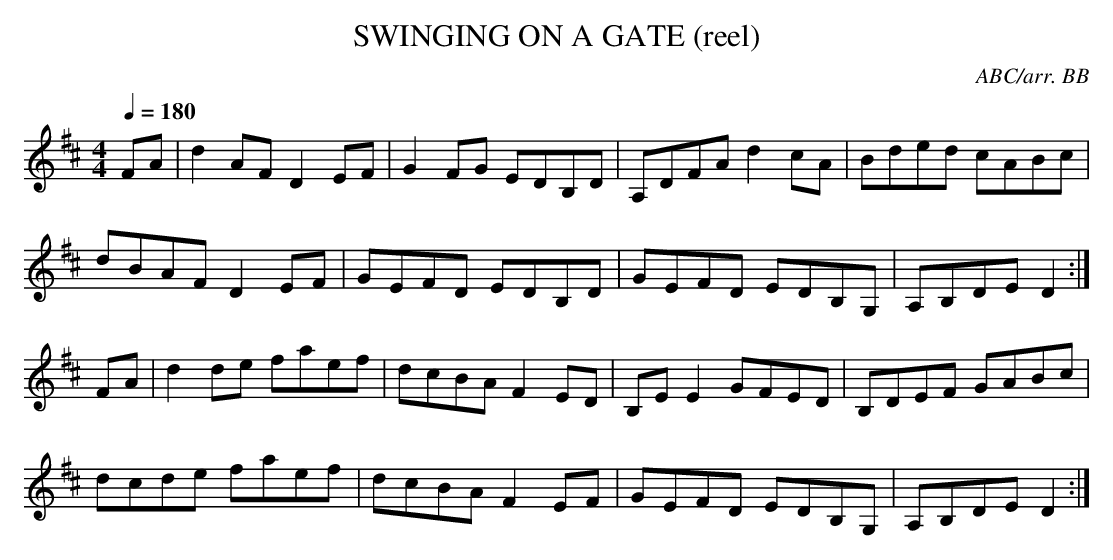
X:1
T:SWINGING ON A GATE (reel)
C:ABC/arr. BB
M:4/4
Q:1/4=180
L:1/8
K:D
FA|d2AF D2EF|G2FG EDB,D|A,DFA d2cA|Bded cABc|
dBAF D2EF|GEFD EDB,D|GEFD EDB,G,|A,B,DE D2 :|
FA|d2de faef|dcBA F2ED|B,EE2 GFED|B,DEF GABc|
dcde faef|dcBA F2EF|GEFD EDB,G,|A,B,DE D2 :|
